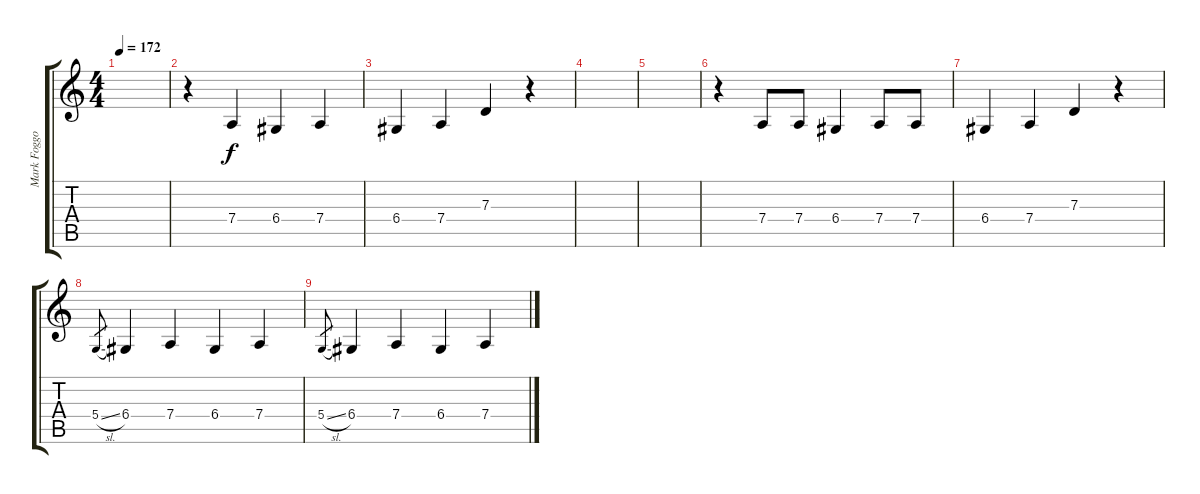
\track ("Mark Foggo vocals" "Mark Foggo") {instrument lead5charang}
\staff {score tabs}
\tuning (E4 B3 G3 D3 A2 E2) {hide}
\ts (4 4)
\tempo 172
\clef g2
\ks c
|
r.4 7.4.4 6.4.4 7.4.4 |
6.4.4 7.4.4 7.3.4 r.4 |
|
|
r.4 7.4.8 7.4.8 6.4.4 7.4.8 7.4.8 |
6.4.4 7.4.4 7.3.4 r.4 |
5.4{sl}.8{gr} 6.4.4 7.4.4 6.4.4 7.4.4 |
5.4{sl}.8{gr} 6.4.4 7.4.4 6.4.4 7.4.4
